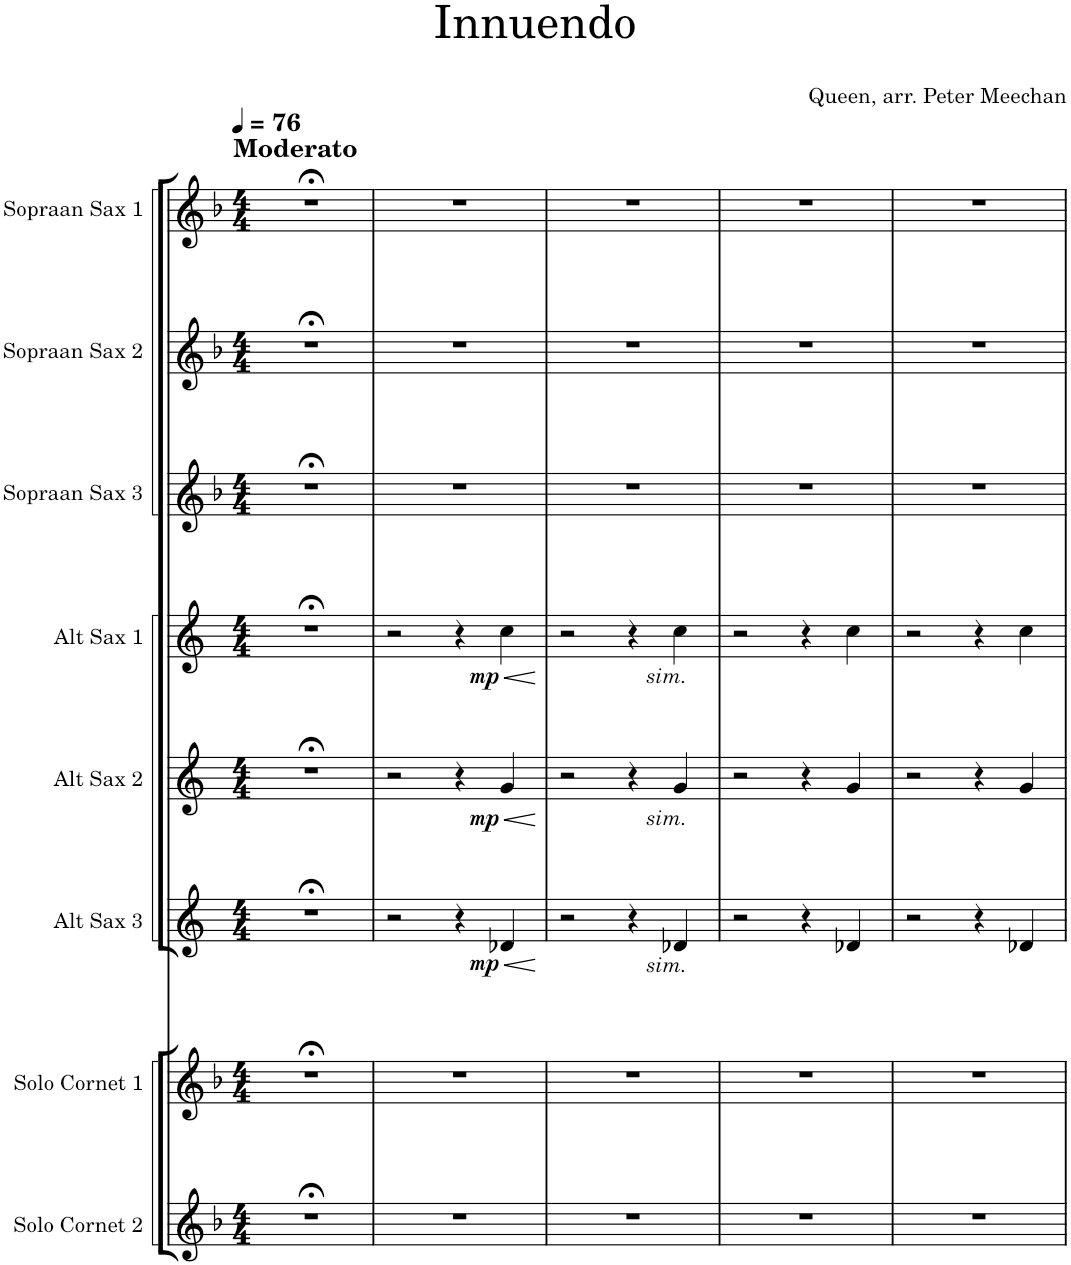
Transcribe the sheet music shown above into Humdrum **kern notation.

**kern	**kern	**kern	**dynam	**kern	**dynam	**kern	**dynam	**kern	**kern	**kern
*part8	*part7	*part6	*part6	*part5	*part5	*part4	*part4	*part3	*part2	*part1
*staff8	*staff7	*staff6	*staff6	*staff5	*staff5	*staff4	*staff4	*staff3	*staff2	*staff1
*I"Solo Cornet 2	*I"Solo Cornet 1	*I"Alt Sax 3	*	*I"Alt Sax 2	*	*I"Alt Sax 1	*	*I"Sopraan Sax 3	*I"Sopraan Sax 2	*I"Sopraan Sax 1
*I'S. Corn. 2	*I'S. Corn. 1	*I'A. Sax. 3	*	*I'A. Sax. 2	*	*I'A. Sax. 1	*	*I'S. Sax 3	*I'S. Sax 2	*I'S. Sax 1
*clefG2	*clefG2	*clefG2	*	*clefG2	*	*clefG2	*	*clefG2	*clefG2	*clefG2
*Trd1c2	*Trd1c2	*Trd5c9	*	*Trd5c9	*	*Trd5c9	*	*Trd1c2	*Trd1c2	*Trd1c2
*k[b-]	*k[b-]	*k[]	*	*k[]	*	*k[]	*	*k[b-]	*k[b-]	*k[b-]
*M4/4	*M4/4	*M4/4	*	*M4/4	*	*M4/4	*	*M4/4	*M4/4	*M4/4
*MM76	*MM76	*MM76	*	*MM76	*	*MM76	*	*MM76	*MM76	*MM76
=1	=1	=1	=1	=1	=1	=1	=1	=1	=1	=1
!	!	!	!	!	!	!	!	!	!	!LO:TX:a:B:t=Moderato
1r;<	1r;<	1r;<	.	1r;<	.	1r;<	.	1r;<	1r;<	1r;<
=2	=2	=2	=2	=2	=2	=2	=2	=2	=2	=2
1r	1r	2r	.	2r	.	2r	.	1r	1r	1r
.	.	4r	.	4r	.	4r	.	.	.	.
!	!	!	!LO:HP:b	!	!LO:HP:b	!	!LO:HP:b	!	!	!
!	!	!	!LO:DY:n=1:b	!	!LO:DY:n=1:b	!	!LO:DY:n=1:b	!	!	!
.	.	4d-X/	< mp	4g/	< mp	4cc\	< mp	.	.	.
.	.	.	[	.	[	.	[	.	.	.
=3	=3	=3	=3	=3	=3	=3	=3	=3	=3	=3
1r	1r	2r	.	2r	.	2r	.	1r	1r	1r
.	.	4r	.	4r	.	4r	.	.	.	.
!	!	!	!	!	!	!LO:TX:b:i:t=sim.	!	!	!	!
!	!	!	!	!LO:TX:b:i:t=sim.	!	!	!	!	!	!
!	!	!LO:TX:b:i:t=sim.	!	!	!	!	!	!	!	!
.	.	4d-X/	.	4g/	.	4cc\	.	.	.	.
=4	=4	=4	=4	=4	=4	=4	=4	=4	=4	=4
1r	1r	2r	.	2r	.	2r	.	1r	1r	1r
.	.	4r	.	4r	.	4r	.	.	.	.
.	.	4d-X/	.	4g/	.	4cc\	.	.	.	.
=5	=5	=5	=5	=5	=5	=5	=5	=5	=5	=5
1r	1r	2r	.	2r	.	2r	.	1r	1r	1r
.	.	4r	.	4r	.	4r	.	.	.	.
.	.	4d-X/	.	4g/	.	4cc\	.	.	.	.
=	=	=	=	=	=	=	=	=	=	=
*-	*-	*-	*-	*-	*-	*-	*-	*-	*-	*-
